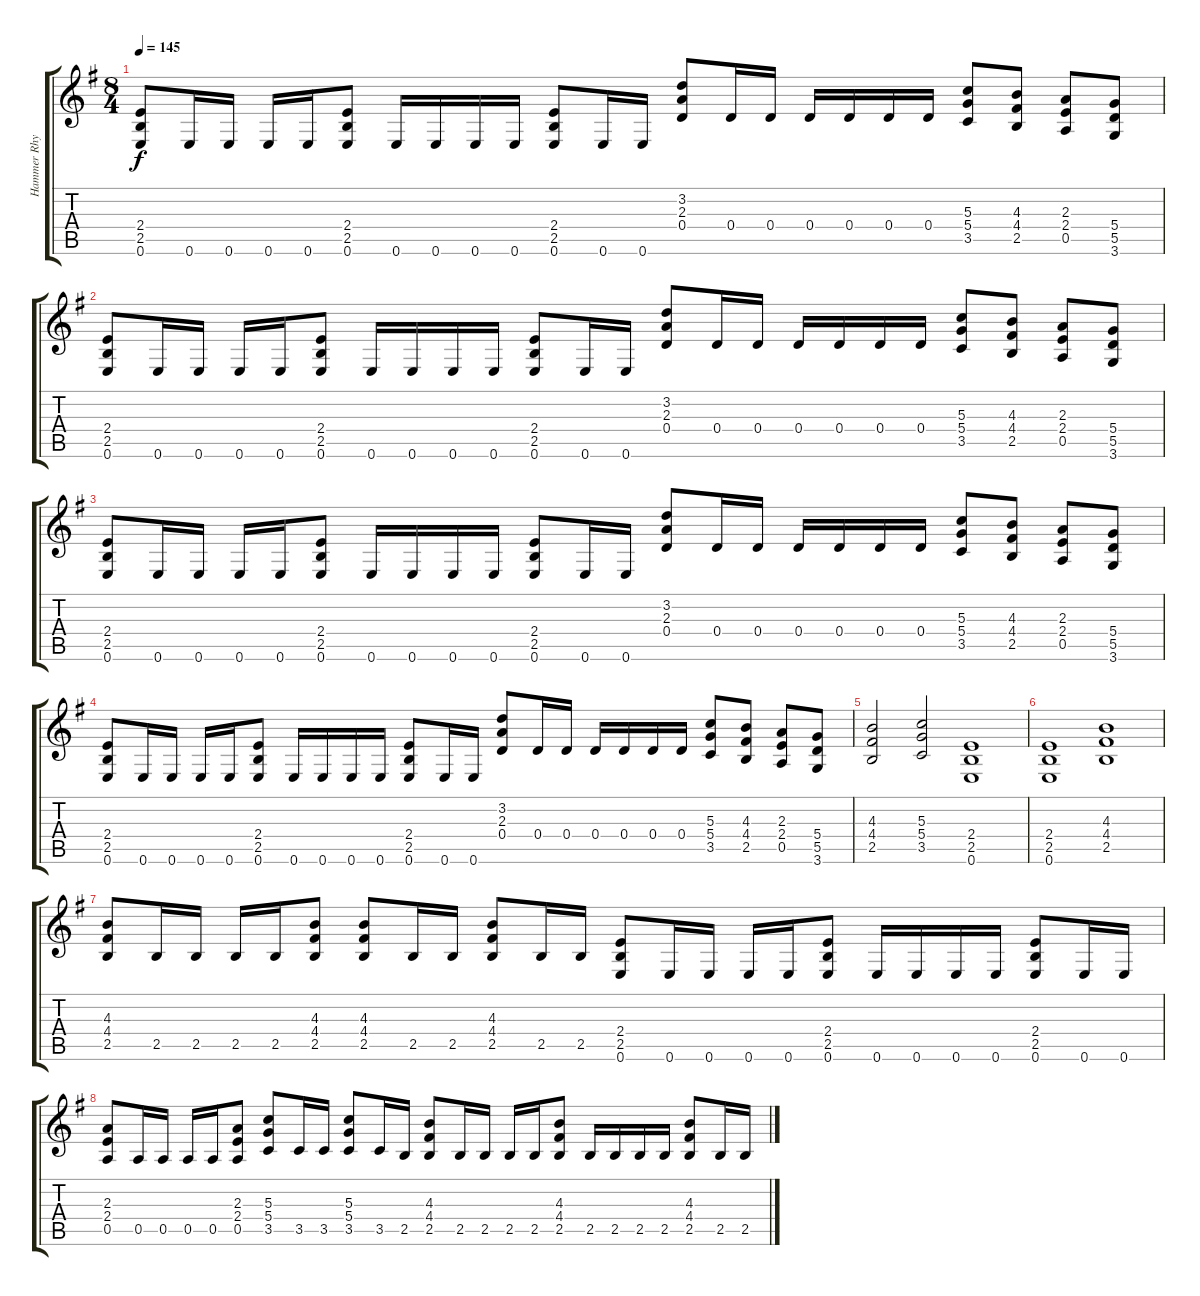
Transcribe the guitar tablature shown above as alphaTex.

\track ("Hammer Rhythm" "Hammer Rhy") {instrument overdrivenguitar}
\staff {score tabs}
\tuning (E4 B3 G3 D3 A2 E2) {hide}
\ts (8 4)
\tempo 145
\clef g2
\ks eminor
(2.4 2.5 0.6).8{dy f} 0.6.16 0.6.16 0.6.16 0.6.16 (2.4 2.5 0.6).8 0.6.16 0.6.16 0.6.16 0.6.16 (2.4 2.5 0.6).8 0.6.16 0.6.16 (3.2 2.3 0.4).8 0.4.16 0.4.16 0.4.16 0.4.16 0.4.16 0.4.16 (5.3 5.4 3.5).8 (4.3 4.4 2.5).8 (2.3 2.4 0.5).8 (5.4 5.5 3.6).8 |
(2.4 2.5 0.6).8 0.6.16 0.6.16 0.6.16 0.6.16 (2.4 2.5 0.6).8 0.6.16 0.6.16 0.6.16 0.6.16 (2.4 2.5 0.6).8 0.6.16 0.6.16 (3.2 2.3 0.4).8 0.4.16 0.4.16 0.4.16 0.4.16 0.4.16 0.4.16 (5.3 5.4 3.5).8 (4.3 4.4 2.5).8 (2.3 2.4 0.5).8 (5.4 5.5 3.6).8 |
(2.4 2.5 0.6).8 0.6.16 0.6.16 0.6.16 0.6.16 (2.4 2.5 0.6).8 0.6.16 0.6.16 0.6.16 0.6.16 (2.4 2.5 0.6).8 0.6.16 0.6.16 (3.2 2.3 0.4).8 0.4.16 0.4.16 0.4.16 0.4.16 0.4.16 0.4.16 (5.3 5.4 3.5).8 (4.3 4.4 2.5).8 (2.3 2.4 0.5).8 (5.4 5.5 3.6).8 |
(2.4 2.5 0.6).8 0.6.16 0.6.16 0.6.16 0.6.16 (2.4 2.5 0.6).8 0.6.16 0.6.16 0.6.16 0.6.16 (2.4 2.5 0.6).8 0.6.16 0.6.16 (3.2 2.3 0.4).8 0.4.16 0.4.16 0.4.16 0.4.16 0.4.16 0.4.16 (5.3 5.4 3.5).8 (4.3 4.4 2.5).8 (2.3 2.4 0.5).8 (5.4 5.5 3.6).8 |
(4.3 4.4 2.5).2 (5.3 5.4 3.5).2 (2.4 2.5 0.6).1 |
(2.4 2.5 0.6).1 (4.3 4.4 2.5).1 |
(4.3 4.4 2.5).8 2.5.16 2.5.16 2.5.16 2.5.16 (4.3 4.4 2.5).8 (4.3 4.4 2.5).8 2.5.16 2.5.16 (4.3 4.4 2.5).8 2.5.16 2.5.16 (2.4 2.5 0.6).8 0.6.16 0.6.16 0.6.16 0.6.16 (2.4 2.5 0.6).8 0.6.16 0.6.16 0.6.16 0.6.16 (2.4 2.5 0.6).8 0.6.16 0.6.16 |
(2.3 2.4 0.5).8 0.5.16 0.5.16 0.5.16 0.5.16 (2.3 2.4 0.5).8 (5.3 5.4 3.5).8 3.5.16 3.5.16 (5.3 5.4 3.5).8 3.5.16 2.5.16 (4.3 4.4 2.5).8 2.5.16 2.5.16 2.5.16 2.5.16 (4.3 4.4 2.5).8 2.5.16 2.5.16 2.5.16 2.5.16 (4.3 4.4 2.5).8 2.5.16 2.5.16
